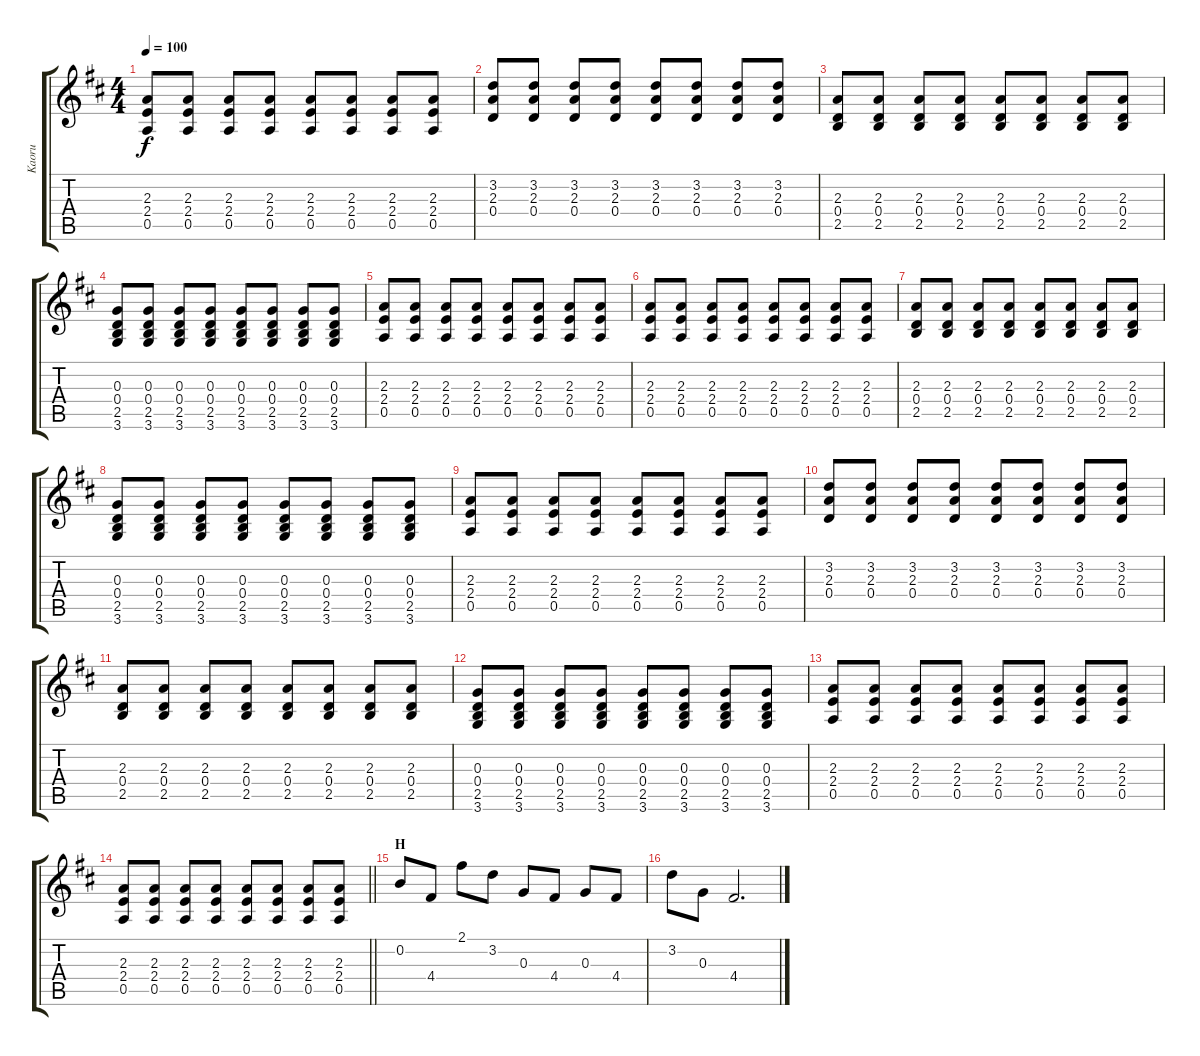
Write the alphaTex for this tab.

\track ("Kaoru" "Kaoru") {instrument electricguitarjazz}
\staff {score tabs}
\tuning (E4 B3 G3 D3 A2 E2) {hide}
\ts (4 4)
\tempo 100
\clef g2
\ks d
(2.3 2.4 0.5).8{dy f} (2.3 2.4 0.5).8 (2.3 2.4 0.5).8 (2.3 2.4 0.5).8 (2.3 2.4 0.5).8 (2.3 2.4 0.5).8 (2.3 2.4 0.5).8 (2.3 2.4 0.5).8 |
(3.2 2.3 0.4).8 (3.2 2.3 0.4).8 (3.2 2.3 0.4).8 (3.2 2.3 0.4).8 (3.2 2.3 0.4).8 (3.2 2.3 0.4).8 (3.2 2.3 0.4).8 (3.2 2.3 0.4).8 |
(2.3 0.4 2.5).8 (2.3 0.4 2.5).8 (2.3 0.4 2.5).8 (2.3 0.4 2.5).8 (2.3 0.4 2.5).8 (2.3 0.4 2.5).8 (2.3 0.4 2.5).8 (2.3 0.4 2.5).8 |
(0.3 0.4 2.5 3.6).8 (0.3 0.4 2.5 3.6).8 (0.3 0.4 2.5 3.6).8 (0.3 0.4 2.5 3.6).8 (0.3 0.4 2.5 3.6).8 (0.3 0.4 2.5 3.6).8 (0.3 0.4 2.5 3.6).8 (0.3 0.4 2.5 3.6).8 |
(2.3 2.4 0.5).8 (2.3 2.4 0.5).8 (2.3 2.4 0.5).8 (2.3 2.4 0.5).8 (2.3 2.4 0.5).8 (2.3 2.4 0.5).8 (2.3 2.4 0.5).8 (2.3 2.4 0.5).8 |
(2.3 2.4 0.5).8 (2.3 2.4 0.5).8 (2.3 2.4 0.5).8 (2.3 2.4 0.5).8 (2.3 2.4 0.5).8 (2.3 2.4 0.5).8 (2.3 2.4 0.5).8 (2.3 2.4 0.5).8 |
(2.3 0.4 2.5).8 (2.3 0.4 2.5).8 (2.3 0.4 2.5).8 (2.3 0.4 2.5).8 (2.3 0.4 2.5).8 (2.3 0.4 2.5).8 (2.3 0.4 2.5).8 (2.3 0.4 2.5).8 |
(0.3 0.4 2.5 3.6).8 (0.3 0.4 2.5 3.6).8 (0.3 0.4 2.5 3.6).8 (0.3 0.4 2.5 3.6).8 (0.3 0.4 2.5 3.6).8 (0.3 0.4 2.5 3.6).8 (0.3 0.4 2.5 3.6).8 (0.3 0.4 2.5 3.6).8 |
(2.3 2.4 0.5).8 (2.3 2.4 0.5).8 (2.3 2.4 0.5).8 (2.3 2.4 0.5).8 (2.3 2.4 0.5).8 (2.3 2.4 0.5).8 (2.3 2.4 0.5).8 (2.3 2.4 0.5).8 |
(3.2 2.3 0.4).8 (3.2 2.3 0.4).8 (3.2 2.3 0.4).8 (3.2 2.3 0.4).8 (3.2 2.3 0.4).8 (3.2 2.3 0.4).8 (3.2 2.3 0.4).8 (3.2 2.3 0.4).8 |
(2.3 0.4 2.5).8 (2.3 0.4 2.5).8 (2.3 0.4 2.5).8 (2.3 0.4 2.5).8 (2.3 0.4 2.5).8 (2.3 0.4 2.5).8 (2.3 0.4 2.5).8 (2.3 0.4 2.5).8 |
(0.3 0.4 2.5 3.6).8 (0.3 0.4 2.5 3.6).8 (0.3 0.4 2.5 3.6).8 (0.3 0.4 2.5 3.6).8 (0.3 0.4 2.5 3.6).8 (0.3 0.4 2.5 3.6).8 (0.3 0.4 2.5 3.6).8 (0.3 0.4 2.5 3.6).8 |
(2.3 2.4 0.5).8 (2.3 2.4 0.5).8 (2.3 2.4 0.5).8 (2.3 2.4 0.5).8 (2.3 2.4 0.5).8 (2.3 2.4 0.5).8 (2.3 2.4 0.5).8 (2.3 2.4 0.5).8 |
\barLineRight lightlight
(2.3 2.4 0.5).8 (2.3 2.4 0.5).8 (2.3 2.4 0.5).8 (2.3 2.4 0.5).8 (2.3 2.4 0.5).8 (2.3 2.4 0.5).8 (2.3 2.4 0.5).8 (2.3 2.4 0.5).8 |
\section ("" "H")
0.2.8 4.4.8 2.1.8 3.2.8 0.3.8 4.4.8 0.3.8 4.4.8 |
3.2.8 0.3.8 4.4.2{d}
